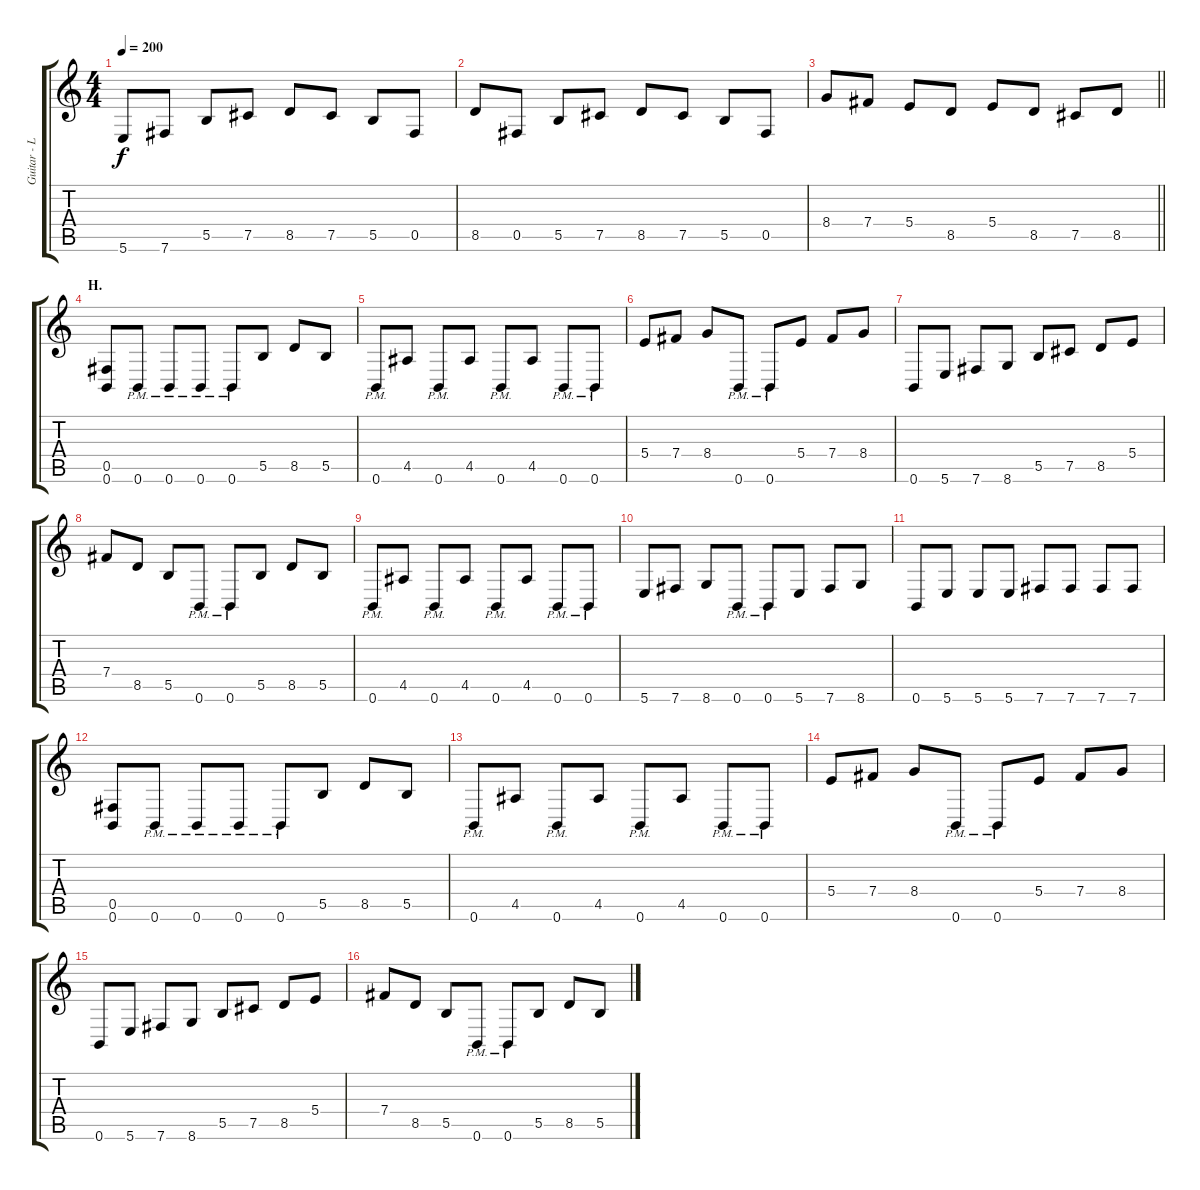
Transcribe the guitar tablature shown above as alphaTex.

\track ("Guitar - Left" "Guitar - L") {instrument distortionguitar}
\staff {score tabs}
\tuning (Db4 Ab3 E3 B2 Gb2 B1) {hide}
\ts (4 4)
\tempo 200
\clef g2
\ks c
5.6.8{dy f} 7.6.8 5.5.8 7.5.8 8.5.8 7.5.8 5.5.8 0.5.8 |
8.5.8 0.5.8 5.5.8 7.5.8 8.5.8 7.5.8 5.5.8 0.5.8 |
\barLineRight lightlight
8.4.8 7.4.8 5.4.8 8.5.8 5.4.8 8.5.8 7.5.8 8.5.8 |
\section ("" "H.")
(0.5 0.6).8 0.6{pm}.8 0.6{pm}.8 0.6{pm}.8 0.6{pm}.8 5.5.8 8.5.8 5.5.8 |
0.6{pm}.8 4.5.8 0.6{pm}.8 4.5.8 0.6{pm}.8 4.5.8 0.6{pm}.8 0.6{pm}.8 |
5.4.8 7.4.8 8.4.8 0.6{pm}.8 0.6{pm}.8 5.4.8 7.4.8 8.4.8 |
0.6.8 5.6.8 7.6.8 8.6.8 5.5.8 7.5.8 8.5.8 5.4.8 |
7.4.8 8.5.8 5.5.8 0.6{pm}.8 0.6{pm}.8 5.5.8 8.5.8 5.5.8 |
0.6{pm}.8 4.5.8 0.6{pm}.8 4.5.8 0.6{pm}.8 4.5.8 0.6{pm}.8 0.6{pm}.8 |
5.6.8 7.6.8 8.6.8 0.6{pm}.8 0.6{pm}.8 5.6.8 7.6.8 8.6.8 |
0.6.8 5.6.8 5.6.8 5.6.8 7.6.8 7.6.8 7.6.8 7.6.8 |
(0.5 0.6).8 0.6{pm}.8 0.6{pm}.8 0.6{pm}.8 0.6{pm}.8 5.5.8 8.5.8 5.5.8 |
0.6{pm}.8 4.5.8 0.6{pm}.8 4.5.8 0.6{pm}.8 4.5.8 0.6{pm}.8 0.6{pm}.8 |
5.4.8 7.4.8 8.4.8 0.6{pm}.8 0.6{pm}.8 5.4.8 7.4.8 8.4.8 |
0.6.8 5.6.8 7.6.8 8.6.8 5.5.8 7.5.8 8.5.8 5.4.8 |
7.4.8 8.5.8 5.5.8 0.6{pm}.8 0.6{pm}.8 5.5.8 8.5.8 5.5.8
